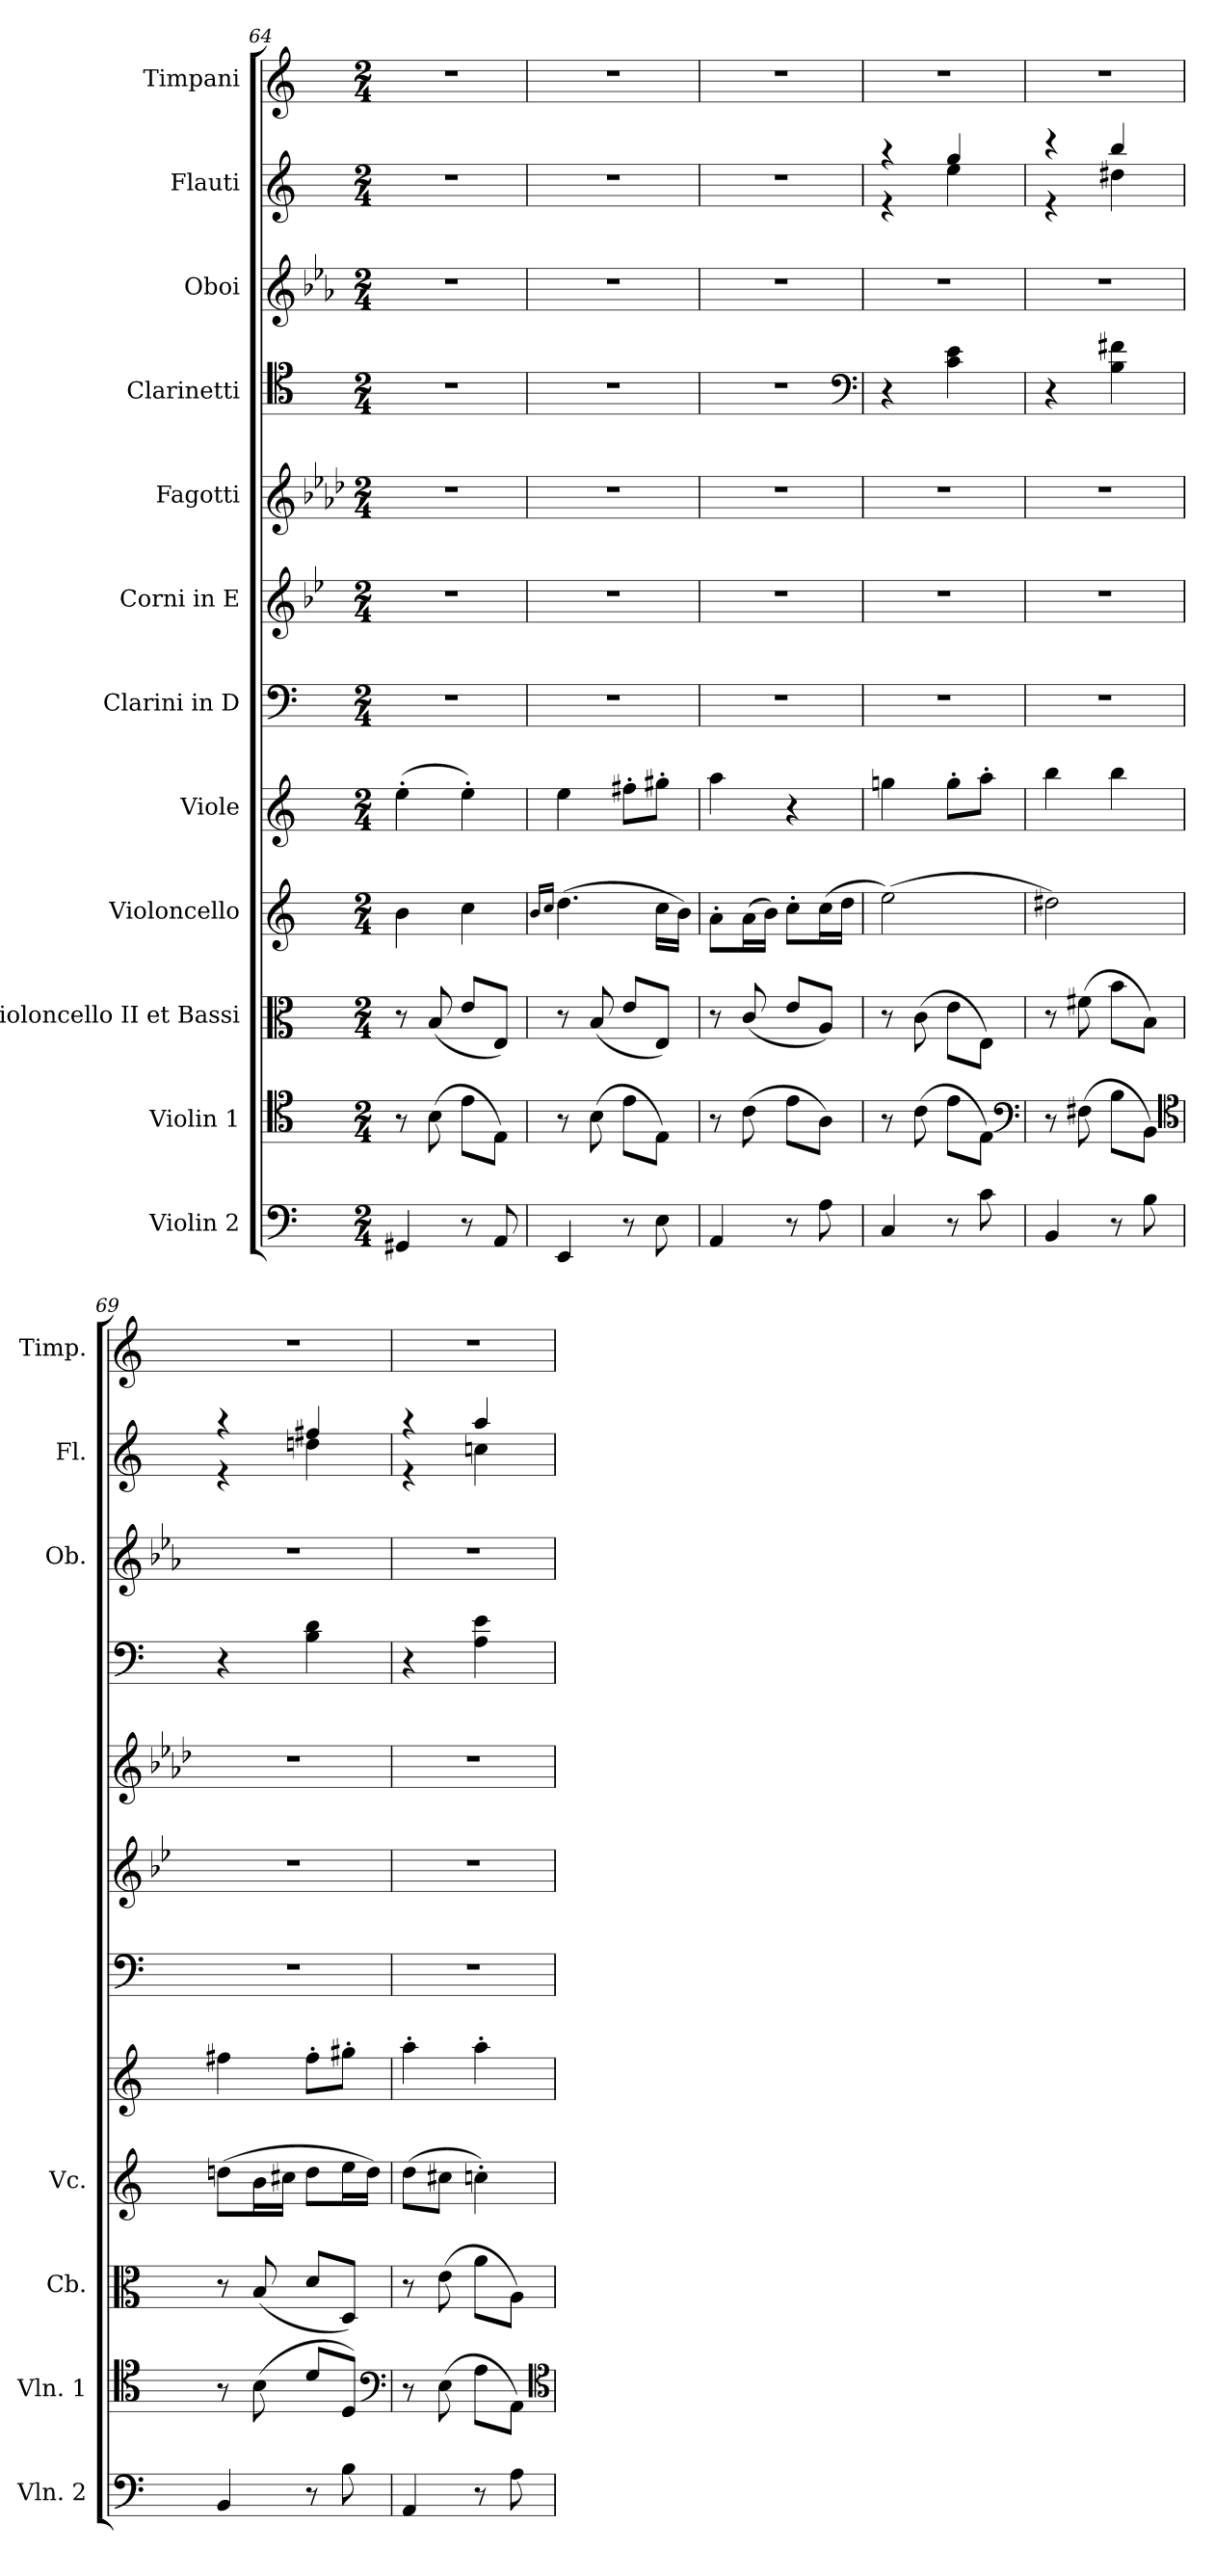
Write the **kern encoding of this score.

**kern	**dynam	**kern	**kern	**dynam	**kern	**dynam	**kern	**dynam	**kern	**kern	**kern	**kern	**kern	**kern	**kern
*part12	*part12	*part11	*part10	*part10	*part9	*part9	*part8	*part8	*part7	*part6	*part5	*part4	*part3	*part2	*part1
*staff12	*staff12	*staff11	*staff10	*staff10	*staff9	*staff9	*staff8	*staff8	*staff7	*staff6	*staff5	*staff4	*staff3	*staff2	*staff1
*I"Violin 2	*	*I"Violin 1	*I"Violoncello II et Bassi	*	*I"Violoncello	*	*I"Viole	*	*I"Clarini in D	*I"Corni in E	*I"Fagotti	*I"Clarinetti	*I"Oboi	*I"Flauti	*I"Timpani
*I'Vln. 2	*	*I'Vln. 1	*I'Cb.	*	*I'Vc.	*	*	*	*	*	*	*	*I'Ob.	*I'Fl.	*I'Timp.
*clefF4	*	*clefC4	*clefC3	*	*clefG2	*	*clefG2	*	*clefF4	*clefG2	*clefG2	*clefC4	*clefG2	*clefG2	*clefG2
*ITrd7c12	*	*	*	*	*	*	*	*	*	*ITrd-1c-2	*ITrd5c8	*	*ITrd2c3	*	*
*k[]	*	*k[]	*k[]	*	*k[]	*	*k[]	*	*k[]	*k[]	*k[]	*k[]	*k[]	*k[]	*k[]
*M2/4	*	*M2/4	*M2/4	*	*M2/4	*	*M2/4	*	*M2/4	*M2/4	*M2/4	*M2/4	*M2/4	*M2/4	*M2/4
=64	=64	=64	=64	=64	=64	=64	=64	=64	=64	=64	=64	=64	=64	=64	=64
4GGG#X/	.	8r	8r	.	4b\	.	(>4ee'\	.	2r	2r	2r	2r	2r	2r	2r
.	.	(>8B\	(<8B/	.	.	.	.	.	.	.	.	.	.	.	.
8r	.	8e\L	8e/L	.	4cc\	.	4ee'\)	.	.	.	.	.	.	.	.
8AAA/	.	8E\J)	8E/J)	.	.	.	.	.	.	.	.	.	.	.	.
=65	=65	=65	=65	=65	=65	=65	=65	=65	=65	=65	=65	=65	=65	=65	=65
.	.	.	.	.	16qqb/LL	.	.	.	.	.	.	.	.	.	.
.	.	.	.	.	16qqcc/JJ	.	.	.	.	.	.	.	.	.	.
4EEE/	.	8r	8r	.	(>4.dd\	.	4ee\	.	2r	2r	2r	2r	2r	2r	2r
.	.	(>8B\	(<8B/	.	.	.	.	.	.	.	.	.	.	.	.
8r	.	8e\L	8e/L	.	.	.	8ff#X'\L	.	.	.	.	.	.	.	.
8EE\	.	8E\J)	8E/J)	.	16cc\LL	.	8gg#X'\J	.	.	.	.	.	.	.	.
.	.	.	.	.	16b\JJ)	.	.	.	.	.	.	.	.	.	.
!!LO:PB:g=z
=66	=66	=66	=66	=66	=66	=66	=66	=66	=66	=66	=66	=66	=66	=66	=66
4AAA/	.	8r	8r	.	8a'\L	.	4aa\	.	2r	2r	2r	2r	2r	2r	2r
.	.	(>8c\	(<8c/	.	(>16a\L	.	.	.	.	.	.	.	.	.	.
.	.	.	.	.	16b\JJ)	.	.	.	.	.	.	.	.	.	.
8r	.	8e\L	8e/L	.	8cc'\L	.	4r	.	.	.	.	.	.	.	.
8AA\	.	8A\J)	8A/J)	.	(>16cc\L	.	.	.	.	.	.	.	.	.	.
.	.	.	.	.	16dd\JJ	.	.	.	.	.	.	.	.	.	.
*	*	*	*	*	*	*	*	*	*	*	*	*clefF4	*	*	*
=67	=67	=67	=67	=67	=67	=67	=67	=67	=67	=67	=67	=67	=67	=67	=67
*	*	*	*	*	*	*	*	*	*	*	*	*	*	*^	*
!	!	!	!	!	!	!LO:DY:b	!	!	!	!	!	!	!	!	!	!
4CC/	.	8r	8r	.	(>2ee\)	F	4ggn\	.	2r	2r	2r	4r	2r	4r	4r	2r
.	.	(>8c\	(>8c\	.	.	.	.	.	.	.	.	.	.	.	.	.
!	!	!	!	!LO:DY:b	!	!	!	!LO:DY:b	!	!	!	!	!	!	!	!
8r	.	8e\L	8e\L	F	.	.	8gg'\L	F	.	.	.	4c\ 4e\	.	4gg/	4ee\	.
8C\	.	8E\J)	8E\J)	.	.	.	8aa'\J	.	.	.	.	.	.	.	.	.
*	*	*clefF4	*	*	*	*	*	*	*	*	*	*	*	*	*	*
=68	=68	=68	=68	=68	=68	=68	=68	=68	=68	=68	=68	=68	=68	=68	=68	=68
!	!LO:DY:b	!	!	!	!	!	!	!	!	!	!	!	!	!	!	!
4BBB/	F	8r	8r	.	2dd#X\)	.	4bb\	.	2r	2r	2r	4r	2r	4r	4r	2r
.	.	(>8F#X\	(>8f#X\	.	.	.	.	.	.	.	.	.	.	.	.	.
8r	.	8B\L	8b\L	.	.	.	4bb\	.	.	.	.	4B\ 4f#X\	.	4bb/	4dd#X\	.
8BB\	.	8BB\J)	8B\J)	.	.	.	.	.	.	.	.	.	.	.	.	.
*	*	*clefC4	*	*	*	*	*	*	*	*	*	*	*	*	*	*
=69	=69	=69	=69	=69	=69	=69	=69	=69	=69	=69	=69	=69	=69	=69	=69	=69
!	!LO:DY:b	!	!	!LO:DY:b	!	!LO:DY:b	!	!LO:DY:b	!	!	!	!	!	!	!	!
4BBB/	piu F	8r	8r	piu F	(>8ddn\L	piu F	4ff#X\	piu F	2r	2r	2r	4r	2r	4r	4r	2r
.	.	(>8B\	(<8B/	.	16b\L	.	.	.	.	.	.	.	.	.	.	.
.	.	.	.	.	16cc#X\JJ	.	.	.	.	.	.	.	.	.	.	.
8r	.	8d/L	8d/L	.	8dd\L	.	8ff#'\L	.	.	.	.	4B\ 4d\	.	4ff#X/	4ddn\	.
8BB\	.	8D/J)	8D/J)	.	16ee\L	.	8gg#X'\J	.	.	.	.	.	.	.	.	.
.	.	.	.	.	16dd\JJ)	.	.	.	.	.	.	.	.	.	.	.
*	*	*clefF4	*	*	*	*	*	*	*	*	*	*	*	*	*	*
=70	=70	=70	=70	=70	=70	=70	=70	=70	=70	=70	=70	=70	=70	=70	=70	=70
4AAA/	.	8r	8r	.	(>8dd\L	.	4aa'\	.	2r	2r	2r	4r	2r	4r	4r	2r
.	.	(>8E\	(>8e\	.	8cc#X\J	.	.	.	.	.	.	.	.	.	.	.
8r	.	8A\L	8a\L	.	4ccn'\)	.	4aa'\	.	.	.	.	4A\ 4e\	.	4aa/	4ccn\	.
8AA\	.	8AA\J)	8A\J)	.	.	.	.	.	.	.	.	.	.	.	.	.
*	*	*	*	*	*	*	*	*	*	*	*	*	*	*v	*v	*
*	*	*clefC4	*	*	*	*	*	*	*	*	*	*	*	*	*
=	=	=	=	=	=	=	=	=	=	=	=	=	=	=	=
*-	*-	*-	*-	*-	*-	*-	*-	*-	*-	*-	*-	*-	*-	*-	*-
